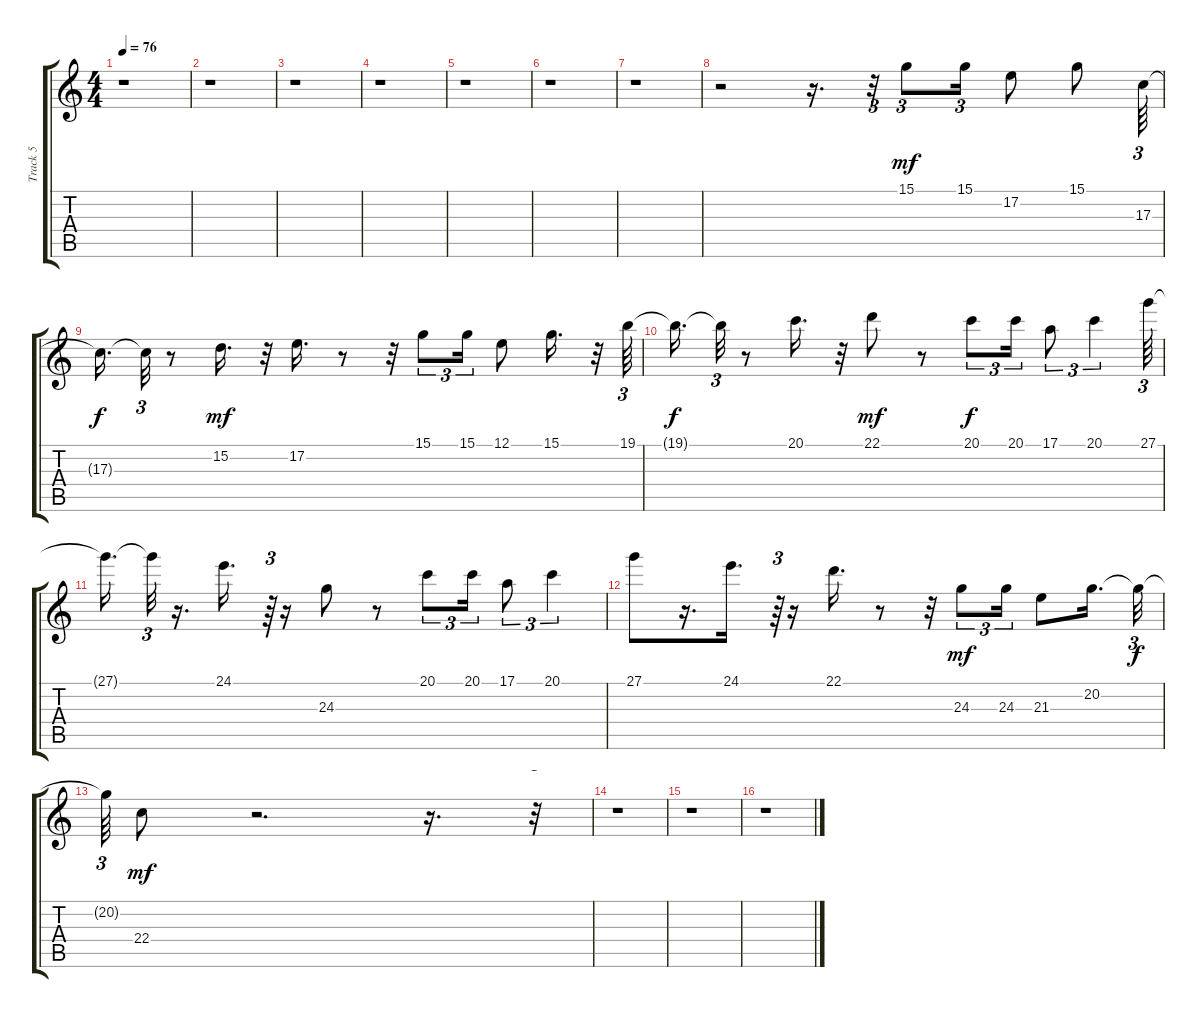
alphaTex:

\track ("Track 5" "Track 5") {instrument stringensemble2}
\staff {score tabs}
\tuning (E4 B3 G3 D3 A2 E2) {hide}
\ts (4 4)
\tempo 76
\clef g2
\ks c
r.1{dy f} |
r.1 |
r.1 |
r.1 |
r.1 |
r.1 |
r.1 |
r.2 r.16{d} r.32{tu (3 2)} 15.1.8{tu (3 2) dy mf} 15.1.16{tu (3 2)} 17.2.8 15.1.8 17.3.64{tu (3 2)} |
17.3{t}.16{d dy f} 17.3{t}.32{tu (3 2)} r.8 15.2.16{d dy mf} r.32 17.2.16{d} r.8 r.32 15.1.8{tu (3 2)} 15.1.16{tu (3 2)} 12.1.8 15.1.16{d} r.32 19.1.64{tu (3 2)} |
19.1{t}.16{d dy f} 19.1{t}.32{tu (3 2)} r.8 20.1.16{d} r.32 22.1.8{dy mf} r.8 20.1.8{tu (3 2) dy f} 20.1.16{tu (3 2)} 17.1.8{tu (3 2)} 20.1.4{tu (3 2)} 27.1.64{tu (3 2)} |
27.1{t}.16{d} 27.1{t}.32{tu (3 2)} r.16{d} 24.1.16{d} r.64{tu (3 2)} r.16 24.3.8 r.8 20.1.8{tu (3 2)} 20.1.16{tu (3 2)} 17.1.8{tu (3 2)} 20.1.4{tu (3 2)} |
27.1.8 r.16{d} 24.1.16{d} r.64{tu (3 2)} r.16 22.1.16{d} r.8 r.32 24.3.8{tu (3 2) dy mf} 24.3.16{tu (3 2)} 21.3.8 20.2.16{d} 20.2{t}.32{tu (3 2) dy f} |
20.2{t}.64{tu (3 2)} 22.4.8{dy mf} r.2{d} r.16{d} r.32{tu (3 2)} |
r.1 |
r.1 |
r.1
